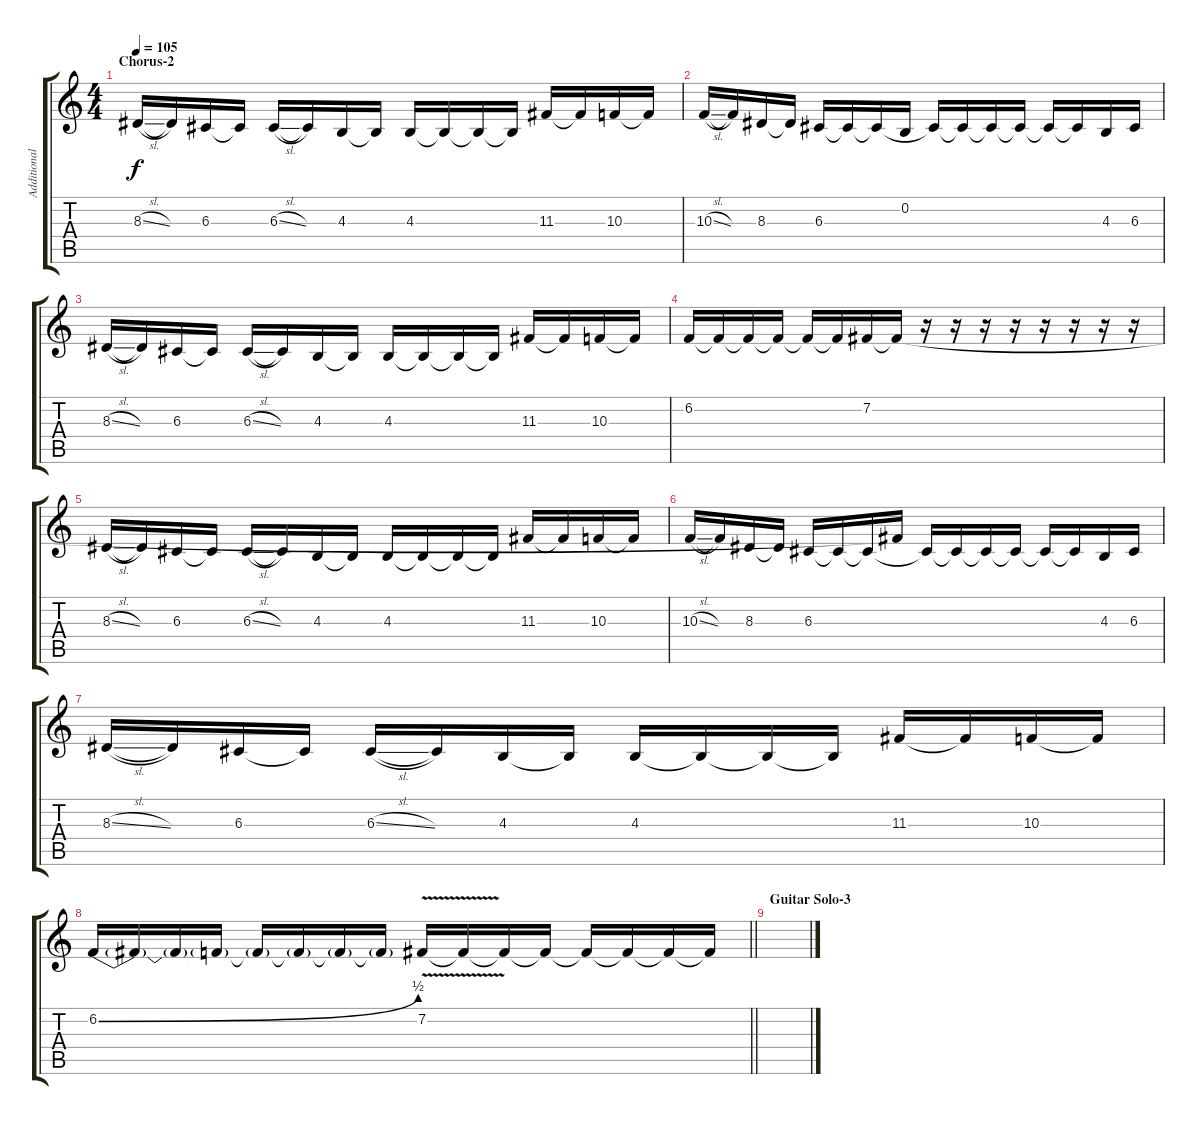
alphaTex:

\track ("Additional Vocals" "Additional") {instrument trumpet}
\staff {score tabs}
\tuning (E4 B3 G3 D3 A2 E2) {hide}
\ts (4 4)
\section ("" "Chorus-2")
\tempo 105
\clef g2
\ks c
8.3{sl}.16{dy f} 8.3{t}.16 6.3.16 6.3{t}.16 6.3{sl}.16 6.3{t}.16 4.3.16 4.3{t}.16 4.3.16 4.3{t}.16 4.3{t}.16 4.3{t}.16 11.3.16 11.3{t}.16 10.3.16 10.3{t}.16 |
10.3{sl}.16 10.3{t}.16 8.3.16 8.3{t}.16 6.3.16 6.3{t}.16 6.3{t}.16 0.2.16 6.3{t}.16 6.3{t}.16 6.3{t}.16 6.3{t}.16 6.3{t}.16 6.3{t}.16 4.3.16 6.3.16 |
8.3{sl}.16 8.3{t}.16 6.3.16 6.3{t}.16 6.3{sl}.16 6.3{t}.16 4.3.16 4.3{t}.16 4.3.16 4.3{t}.16 4.3{t}.16 4.3{t}.16 11.3.16 11.3{t}.16 10.3.16 10.3{t}.16 |
6.2.16 6.2{t}.16 6.2{t}.16 6.2{t}.16 6.2{t}.16 6.2{t}.16 7.2.16 7.2{t}.16 r.16 r.16 r.16 r.16 r.16 r.16 r.16 r.16 |
8.3{sl}.16 8.3{t}.16 6.3.16 6.3{t}.16 6.3{sl}.16 6.3{t}.16 4.3.16 4.3{t}.16 4.3.16 4.3{t}.16 4.3{t}.16 4.3{t}.16 11.3.16 11.3{t}.16 10.3.16 10.3{t}.16 |
10.3{sl}.16 10.3{t}.16 8.3.16 8.3{t}.16 6.3.16 6.3{t}.16 6.3{t}.16 7.2{t}.16 6.3{t}.16 6.3{t}.16 6.3{t}.16 6.3{t}.16 6.3{t}.16 6.3{t}.16 4.3.16 6.3.16 |
8.3{sl}.16 8.3{t}.16 6.3.16 6.3{t}.16 6.3{sl}.16 6.3{t}.16 4.3.16 4.3{t}.16 4.3.16 4.3{t}.16 4.3{t}.16 4.3{t}.16 11.3.16 11.3{t}.16 10.3.16 10.3{t}.16 |
\barLineRight lightlight
6.2{be (bend 0 0 60 2)}.16 6.2{t}.16 6.2{t}.16 6.2{t}.16 6.2{t}.16 6.2{t}.16 6.2{t}.16 6.2{t}.16 7.2{v}.16 7.2{t}.16 7.2{t}.16 7.2{t}.16 7.2{t}.16 7.2{t}.16 7.2{t}.16 7.2{t}.16 |
\section ("" "Guitar Solo-3")
